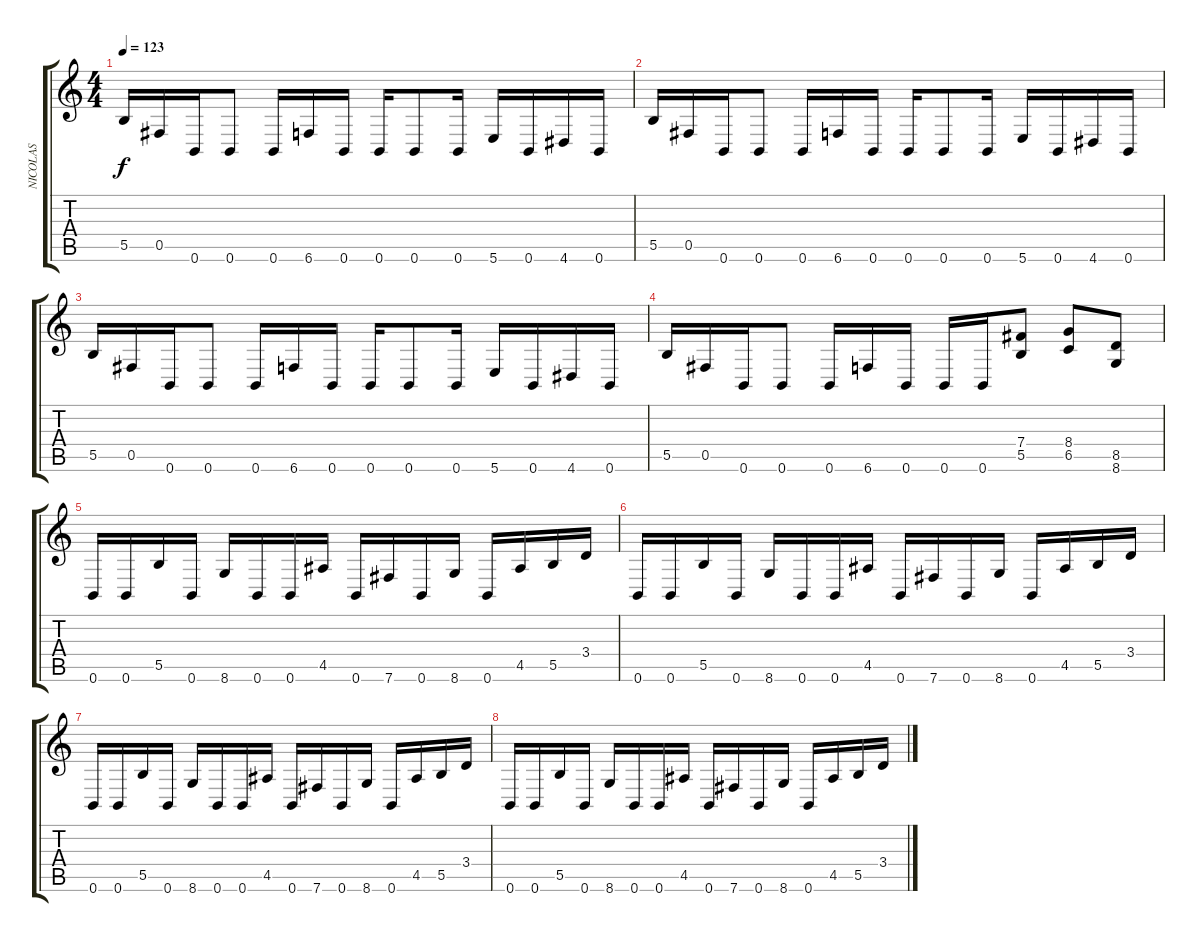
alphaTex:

\track ("NICOLAS" "NICOLAS") {instrument overdrivenguitar}
\staff {score tabs}
\tuning (Db4 Ab3 E3 B2 Gb2 B1) {hide}
\ts (4 4)
\tempo 123
\clef g2
\ks c
5.5.16{dy f} 0.5.16 0.6.16 0.6.8 0.6.16 6.6.16 0.6.16 0.6.16 0.6.8 0.6.16 5.6.16 0.6.16 4.6.16 0.6.16 |
5.5.16 0.5.16 0.6.16 0.6.8 0.6.16 6.6.16 0.6.16 0.6.16 0.6.8 0.6.16 5.6.16 0.6.16 4.6.16 0.6.16 |
5.5.16 0.5.16 0.6.16 0.6.8 0.6.16 6.6.16 0.6.16 0.6.16 0.6.8 0.6.16 5.6.16 0.6.16 4.6.16 0.6.16 |
5.5.16 0.5.16 0.6.16 0.6.8 0.6.16 6.6.16 0.6.16 0.6.16 0.6.16 (7.4 5.5).8 (8.4 6.5).8 (8.5 8.6).8 |
0.6.16 0.6.16 5.5.16 0.6.16 8.6.16 0.6.16 0.6.16 4.5.16 0.6.16 7.6.16 0.6.16 8.6.16 0.6.16 4.5.16 5.5.16 3.4.16 |
0.6.16 0.6.16 5.5.16 0.6.16 8.6.16 0.6.16 0.6.16 4.5.16 0.6.16 7.6.16 0.6.16 8.6.16 0.6.16 4.5.16 5.5.16 3.4.16 |
0.6.16 0.6.16 5.5.16 0.6.16 8.6.16 0.6.16 0.6.16 4.5.16 0.6.16 7.6.16 0.6.16 8.6.16 0.6.16 4.5.16 5.5.16 3.4.16 |
0.6.16 0.6.16 5.5.16 0.6.16 8.6.16 0.6.16 0.6.16 4.5.16 0.6.16 7.6.16 0.6.16 8.6.16 0.6.16 4.5.16 5.5.16 3.4.16
